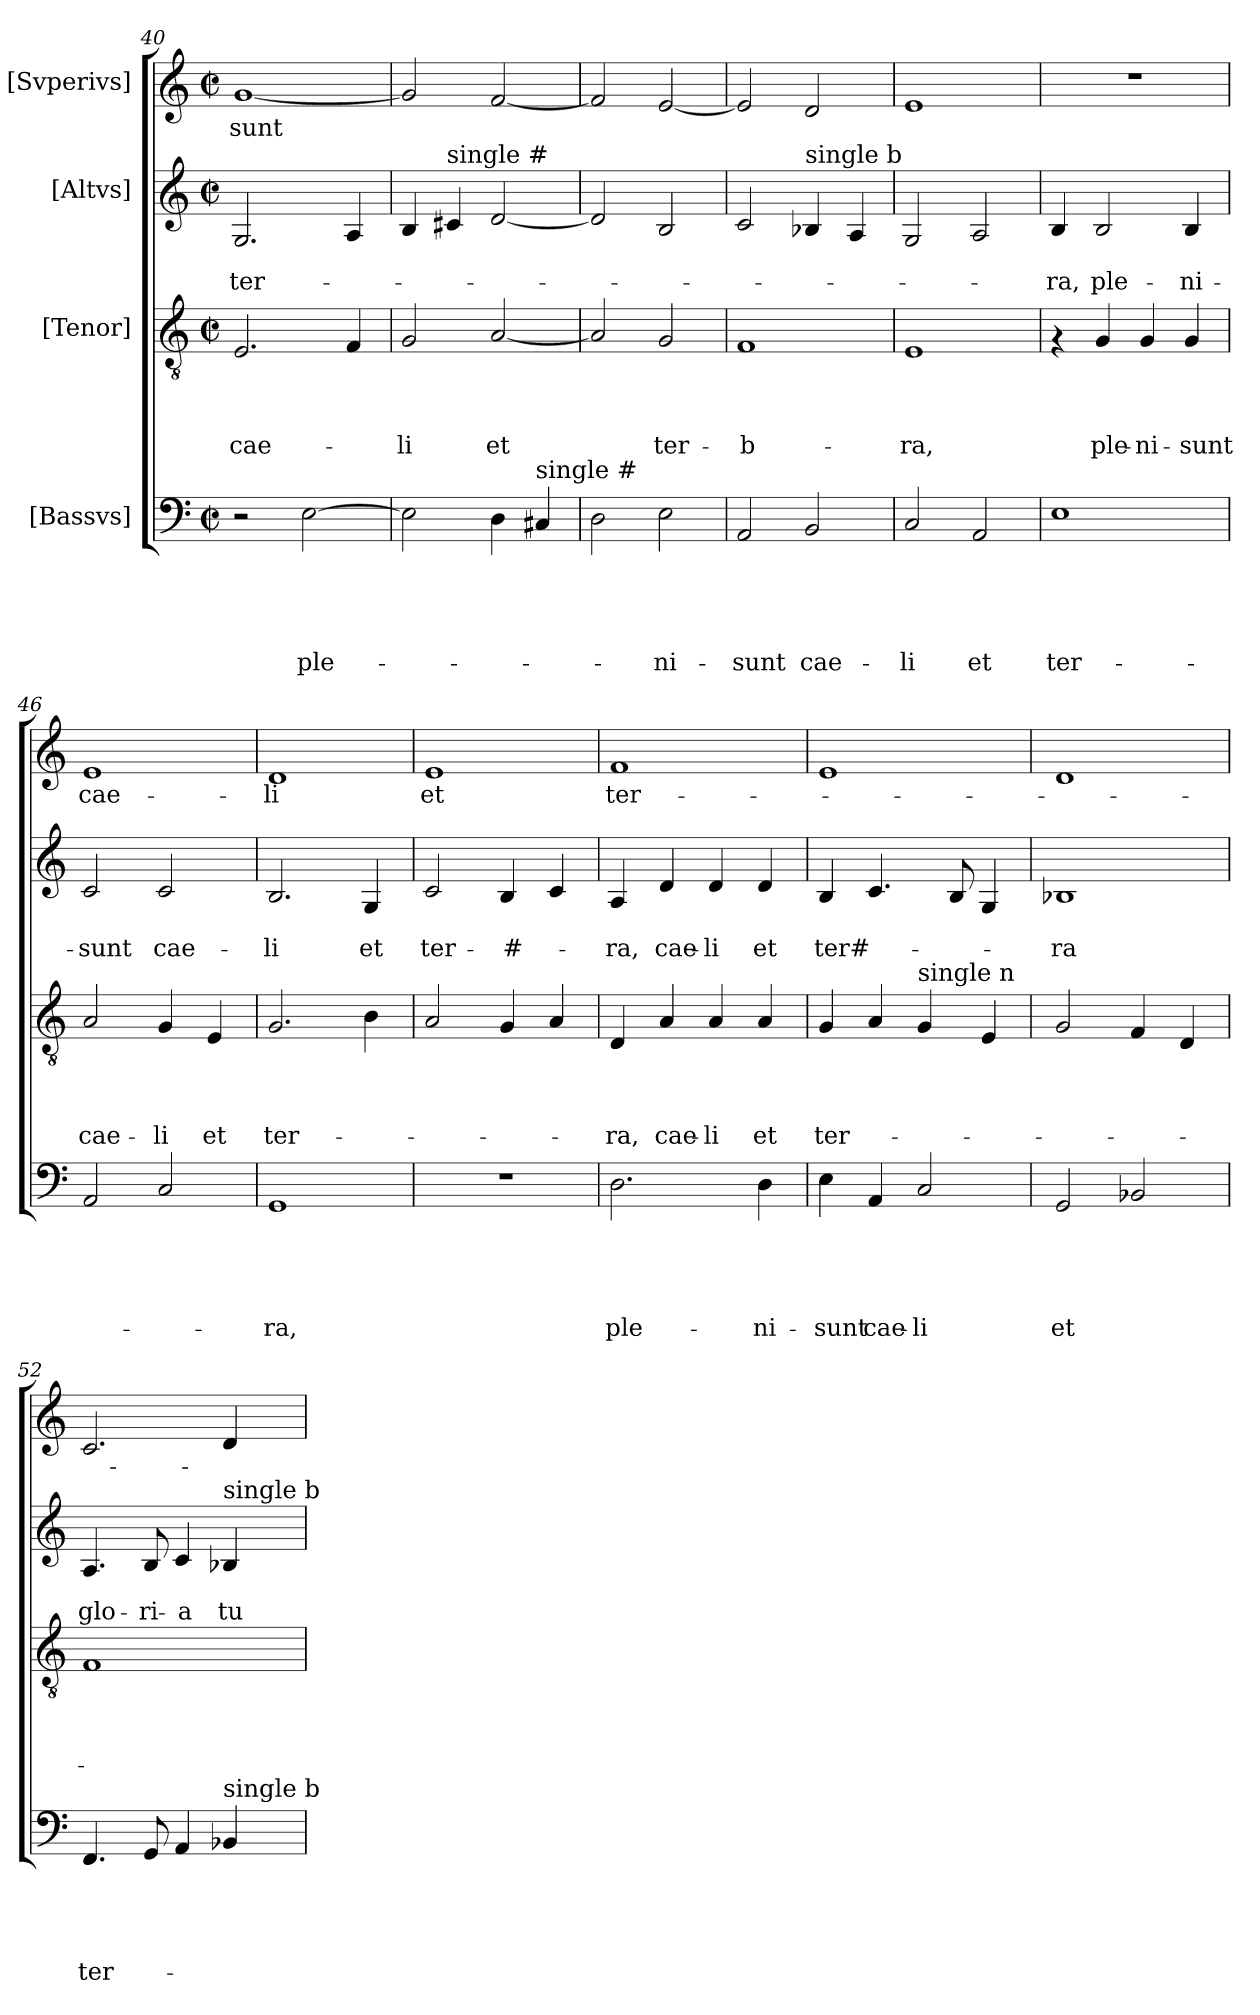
**kern	**text	**text	**text	**text	**text	**kern	**text	**text	**text	**text	**kern	**text	**text	**kern	**text
*part4	*part4	*part4	*part4	*part4	*part4	*part3	*part3	*part3	*part3	*part3	*part2	*part2	*part2	*part1	*part1
*staff4	*staff4	*staff4	*staff4	*staff4	*staff4	*staff3	*staff3	*staff3	*staff3	*staff3	*staff2	*staff2	*staff2	*staff1	*staff1
*I"[Bassvs]	*	*	*	*	*	*I"[Tenor]	*	*	*	*	*I"[Altvs]	*	*	*I"[Svperivs]	*
*clefF4	*	*	*	*	*	*clefGv2	*	*	*	*	*clefG2	*	*	*clefG2	*
*k[]	*	*	*	*	*	*k[]	*	*	*	*	*k[]	*	*	*k[]	*
*C:	*	*	*	*	*	*C:	*	*	*	*	*C:	*	*	*C:	*
*M2/2	*	*	*	*	*	*M2/2	*	*	*	*	*M2/2	*	*	*M2/2	*
*met(c|)	*	*	*	*	*	*met(c|)	*	*	*	*	*met(c|)	*	*	*met(c|)	*
=40	=40	=40	=40	=40	=40	=40	=40	=40	=40	=40	=40	=40	=40	=40	=40
!	!	!	!	!	!	!	!	!	!	!LO:LY:b	!	!	!LO:LY:b	!	!LO:LY:b
2r	.	.	.	.	.	2.E/	.	.	.	cae-	2.G/	.	ter-	[<1g	-sunt
!	!	!	!	!	!LO:LY:b	!	!	!	!	!	!	!	!	!	!
[>2E\	.	.	.	.	ple-	.	.	.	.	.	.	.	.	.	.
.	.	.	.	.	.	4F/	.	.	.	.	4A/	.	.	.	.
=41	=41	=41	=41	=41	=41	=41	=41	=41	=41	=41	=41	=41	=41	=41	=41
!	!	!	!	!	!	!	!	!	!	!LO:LY:b	!	!	!	!	!
2E\]	.	.	.	.	.	2G/	.	.	.	-li	4B/	.	.	2g/]	.
!	!	!	!	!	!	!	!	!	!	!	!LO:TX:a:t=single #	!	!	!	!
.	.	.	.	.	.	.	.	.	.	.	4c#/	.	.	.	.
!	!	!	!	!	!	!	!	!	!	!LO:LY:b	!	!	!	!	!
4D\	.	.	.	.	.	[<2A/	.	.	.	et	[<2d/	.	.	[<2f/	.
!LO:TX:a:t=single #	!	!	!	!	!	!	!	!	!	!	!	!	!	!	!
4C#/	.	.	.	.	.	.	.	.	.	.	.	.	.	.	.
=42	=42	=42	=42	=42	=42	=42	=42	=42	=42	=42	=42	=42	=42	=42	=42
2D\	.	.	.	.	.	2A/]	.	.	.	.	2d/]	.	.	2f/]	.
!	!	!	!	!	!LO:LY:b	!	!	!	!	!LO:LY:b	!	!	!	!	!
2E\	.	.	.	.	-ni-	2G/	.	.	.	ter-	2B/	.	.	[<2e/	.
=43	=43	=43	=43	=43	=43	=43	=43	=43	=43	=43	=43	=43	=43	=43	=43
!	!	!	!	!	!LO:LY:b	!	!	!	!	!LO:LY:b	!	!	!	!	!
2AA/	.	.	.	.	-sunt	1F	.	.	.	-b-	2c/	.	.	2e/]	.
!	!	!	!	!	!	!	!	!	!	!	!LO:TX:a:t=single b	!	!	!	!
!	!	!	!	!	!LO:LY:b	!	!	!	!	!	!	!	!	!	!
2BB/	.	.	.	.	cae-	.	.	.	.	.	4B-/	.	.	2d/	.
.	.	.	.	.	.	.	.	.	.	.	4A/	.	.	.	.
=44	=44	=44	=44	=44	=44	=44	=44	=44	=44	=44	=44	=44	=44	=44	=44
!	!	!	!	!	!LO:LY:b	!	!	!	!	!LO:LY:b	!	!	!	!	!
2C/	.	.	.	.	-li	1E	.	.	.	-ra,	2G/	.	.	1e	.
!	!	!	!	!	!LO:LY:b	!	!	!	!	!	!	!	!	!	!
2AA/	.	.	.	.	et	.	.	.	.	.	2A/	.	.	.	.
=45	=45	=45	=45	=45	=45	=45	=45	=45	=45	=45	=45	=45	=45	=45	=45
!	!	!	!	!	!LO:LY:b	!	!	!	!	!	!	!	!LO:LY:b	!	!
1E	.	.	.	.	ter-	4rF	.	.	.	.	4B/	.	-ra,	1r	.
!	!	!	!	!	!	!	!	!	!	!LO:LY:b	!	!	!LO:LY:b	!	!
.	.	.	.	.	.	4G/	.	.	.	ple-	2B/	.	ple-	.	.
!	!	!	!	!	!	!	!	!	!	!LO:LY:b	!	!	!	!	!
.	.	.	.	.	.	4G/	.	.	.	-ni-	.	.	.	.	.
!	!	!	!	!	!	!	!	!	!	!LO:LY:b	!	!	!LO:LY:b	!	!
.	.	.	.	.	.	4G/	.	.	.	-sunt	4B/	.	-ni-	.	.
!!LO:PB:g=z
=46	=46	=46	=46	=46	=46	=46	=46	=46	=46	=46	=46	=46	=46	=46	=46
!	!	!	!	!	!	!	!	!	!	!LO:LY:b	!	!	!LO:LY:b	!	!LO:LY:b
2AA/	.	.	.	.	.	2A/	.	.	.	cae-	2c/	.	-sunt	1e	cae-
!	!	!	!	!	!	!	!	!	!	!LO:LY:b	!	!	!LO:LY:b	!	!
2C/	.	.	.	.	.	4G/	.	.	.	-li	2c/	.	cae-	.	.
!	!	!	!	!	!	!	!	!	!	!LO:LY:b	!	!	!	!	!
.	.	.	.	.	.	4E/	.	.	.	et	.	.	.	.	.
=47	=47	=47	=47	=47	=47	=47	=47	=47	=47	=47	=47	=47	=47	=47	=47
!	!	!	!	!	!LO:LY:b	!	!	!	!	!LO:LY:b	!	!	!LO:LY:b	!	!LO:LY:b
1GG	.	.	.	.	-ra,	2.G/	.	.	.	ter-	2.B/	.	-li	1d	-li
!	!	!	!	!	!	!	!	!	!	!	!	!	!LO:LY:b	!	!
.	.	.	.	.	.	4B\	.	.	.	.	4G/	.	et	.	.
=48	=48	=48	=48	=48	=48	=48	=48	=48	=48	=48	=48	=48	=48	=48	=48
!	!	!	!	!	!	!	!	!	!	!	!	!	!LO:LY:b	!	!LO:LY:b
1r	.	.	.	.	.	2A/	.	.	.	.	2c/	.	ter-	1e	et
!	!	!	!	!	!	!	!	!	!	!	!	!	!LO:LY:b	!	!
.	.	.	.	.	.	4G/	.	.	.	.	4B/	.	-#-	.	.
.	.	.	.	.	.	4A/	.	.	.	.	4c/	.	.	.	.
=49	=49	=49	=49	=49	=49	=49	=49	=49	=49	=49	=49	=49	=49	=49	=49
!	!	!	!	!	!LO:LY:b	!	!	!	!	!LO:LY:b	!	!	!LO:LY:b	!	!LO:LY:b
2.D\	.	.	.	.	ple-	4D/	.	.	.	-ra,	4A/	.	-ra,	1f	ter-
!	!	!	!	!	!	!	!	!	!	!LO:LY:b	!	!	!LO:LY:b	!	!
.	.	.	.	.	.	4A/	.	.	.	cae-	4d/	.	cae-	.	.
!	!	!	!	!	!	!	!	!	!	!LO:LY:b	!	!	!LO:LY:b	!	!
.	.	.	.	.	.	4A/	.	.	.	-li	4d/	.	-li	.	.
!	!	!	!	!	!LO:LY:b	!	!	!	!	!LO:LY:b	!	!	!LO:LY:b	!	!
4D\	.	.	.	.	-ni-	4A/	.	.	.	et	4d/	.	et	.	.
=50	=50	=50	=50	=50	=50	=50	=50	=50	=50	=50	=50	=50	=50	=50	=50
!	!	!	!	!	!LO:LY:b	!	!	!	!	!LO:LY:b	!	!	!LO:LY:b	!	!
4E\	.	.	.	.	-sunt	4G/	.	.	.	ter-	4B/	.	ter#-	1e	.
!	!	!	!	!	!LO:LY:b	!	!	!	!	!	!	!	!	!	!
4AA/	.	.	.	.	cae-	4A/	.	.	.	.	4.c/	.	.	.	.
!	!	!	!	!	!	!LO:TX:a:t=single n	!	!	!	!	!	!	!	!	!
!	!	!	!	!	!LO:LY:b	!	!	!	!	!	!	!	!	!	!
2C/	.	.	.	.	-li	4G/	.	.	.	.	.	.	.	.	.
.	.	.	.	.	.	.	.	.	.	.	8B/	.	.	.	.
.	.	.	.	.	.	4E/	.	.	.	.	4G/	.	.	.	.
=51	=51	=51	=51	=51	=51	=51	=51	=51	=51	=51	=51	=51	=51	=51	=51
!	!	!	!	!	!LO:LY:b	!	!	!	!	!	!	!	!LO:LY:b	!	!
2GG/	.	.	.	.	et	2G/	.	.	.	.	1B-X	.	-ra	1d	.
2BB-X/	.	.	.	.	.	4F/	.	.	.	.	.	.	.	.	.
.	.	.	.	.	.	4D/	.	.	.	.	.	.	.	.	.
=52	=52	=52	=52	=52	=52	=52	=52	=52	=52	=52	=52	=52	=52	=52	=52
!	!	!	!	!	!LO:LY:b	!	!	!	!	!	!	!	!LO:LY:b	!	!
4.FF/	.	.	.	.	ter-	1F	.	.	.	.	4.A/	.	glo-	2.c/	.
!	!	!	!	!	!	!	!	!	!	!	!	!	!LO:LY:b	!	!
8GG/	.	.	.	.	.	.	.	.	.	.	8B/	.	-ri-	.	.
!	!	!	!	!	!	!	!	!	!	!	!	!	!LO:LY:b	!	!
4AA/	.	.	.	.	.	.	.	.	.	.	4c/	.	-a	.	.
!	!	!	!	!	!	!	!	!	!	!	!LO:TX:a:t=single b	!	!	!	!
!LO:TX:a:t=single b	!	!	!	!	!	!	!	!	!	!	!	!	!	!	!
!	!	!	!	!	!	!	!	!	!	!	!	!	!LO:LY:b	!	!
4BB-/	.	.	.	.	.	.	.	.	.	.	4B-/	.	tu-	4d/	.
=	=	=	=	=	=	=	=	=	=	=	=	=	=	=	=
*-	*-	*-	*-	*-	*-	*-	*-	*-	*-	*-	*-	*-	*-	*-	*-
